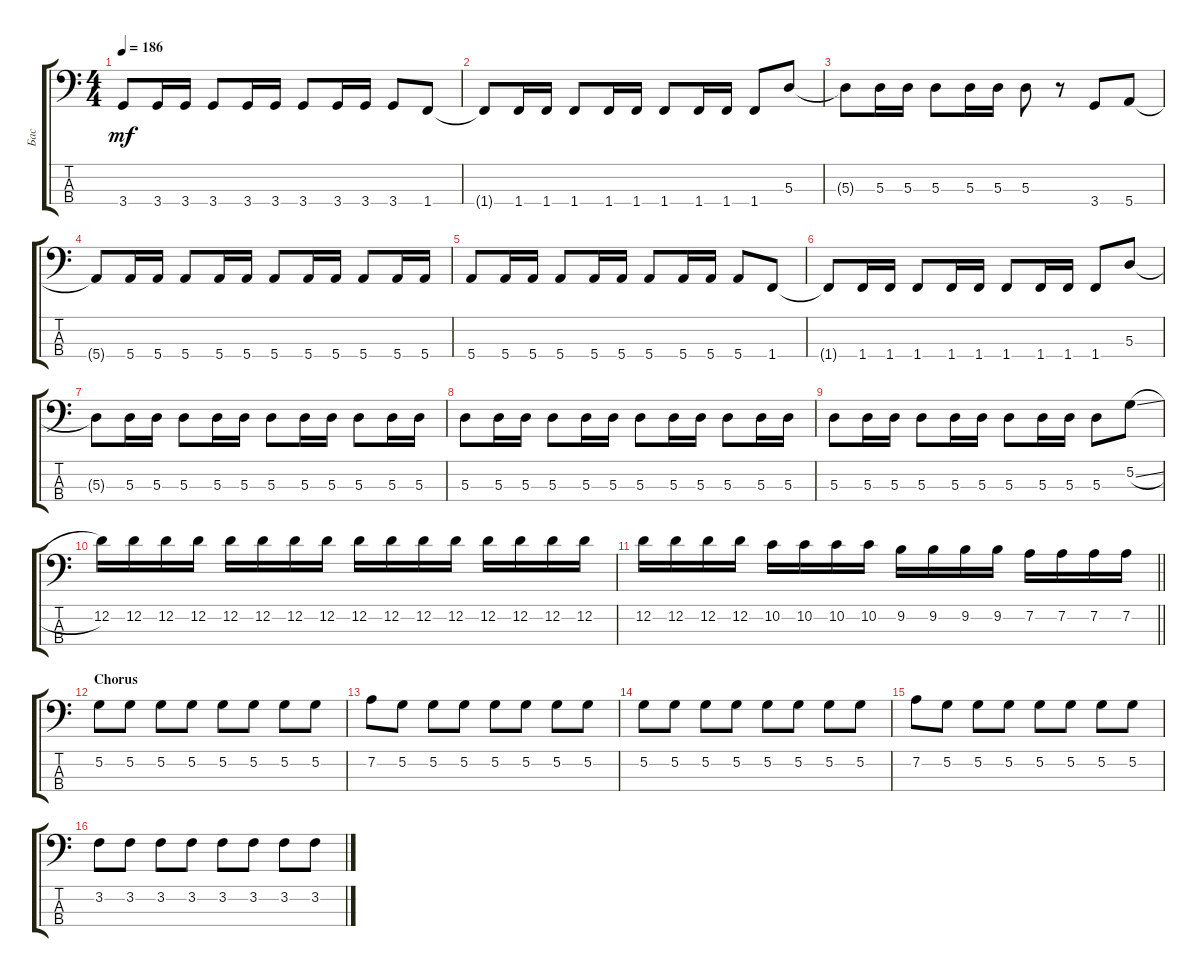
\track ("Бас" "Бас") {instrument electricbassfinger}
\staff {score tabs}
\tuning (G2 D2 A1 E1) {hide}
\ts (4 4)
\tempo 186
\clef f4
\ks aminor
3.4{t}.8{dy mf} 3.4.16 3.4.16 3.4.8 3.4.16 3.4.16 3.4.8 3.4.16 3.4.16 3.4.8 1.4.8 |
1.4{t}.8 1.4.16 1.4.16 1.4.8 1.4.16 1.4.16 1.4.8 1.4.16 1.4.16 1.4.8 5.3.8 |
5.3{t}.8 5.3.16 5.3.16 5.3.8 5.3.16 5.3.16 5.3.8 r.8 3.4.8 5.4.8 |
5.4{t}.8 5.4.16 5.4.16 5.4.8 5.4.16 5.4.16 5.4.8 5.4.16 5.4.16 5.4.8 5.4.16 5.4.16 |
5.4.8 5.4.16 5.4.16 5.4.8 5.4.16 5.4.16 5.4.8 5.4.16 5.4.16 5.4.8 1.4.8 |
1.4{t}.8 1.4.16 1.4.16 1.4.8 1.4.16 1.4.16 1.4.8 1.4.16 1.4.16 1.4.8 5.3.8 |
5.3{t}.8 5.3.16 5.3.16 5.3.8 5.3.16 5.3.16 5.3.8 5.3.16 5.3.16 5.3.8 5.3.16 5.3.16 |
5.3.8 5.3.16 5.3.16 5.3.8 5.3.16 5.3.16 5.3.8 5.3.16 5.3.16 5.3.8 5.3.16 5.3.16 |
5.3.8 5.3.16 5.3.16 5.3.8 5.3.16 5.3.16 5.3.8 5.3.16 5.3.16 5.3.8 5.2{sl}.8 |
12.2.16 12.2.16 12.2.16 12.2.16 12.2.16 12.2.16 12.2.16 12.2.16 12.2.16 12.2.16 12.2.16 12.2.16 12.2.16 12.2.16 12.2.16 12.2.16 |
\barLineRight lightlight
12.2.16 12.2.16 12.2.16 12.2.16 10.2.16 10.2.16 10.2.16 10.2.16 9.2.16 9.2.16 9.2.16 9.2.16 7.2.16 7.2.16 7.2.16 7.2.16 |
\section ("" "Chorus")
5.2.8 5.2.8 5.2.8 5.2.8 5.2.8 5.2.8 5.2.8 5.2.8 |
7.2.8 5.2.8 5.2.8 5.2.8 5.2.8 5.2.8 5.2.8 5.2.8 |
5.2.8 5.2.8 5.2.8 5.2.8 5.2.8 5.2.8 5.2.8 5.2.8 |
7.2.8 5.2.8 5.2.8 5.2.8 5.2.8 5.2.8 5.2.8 5.2.8 |
3.2.8 3.2.8 3.2.8 3.2.8 3.2.8 3.2.8 3.2.8 3.2.8
